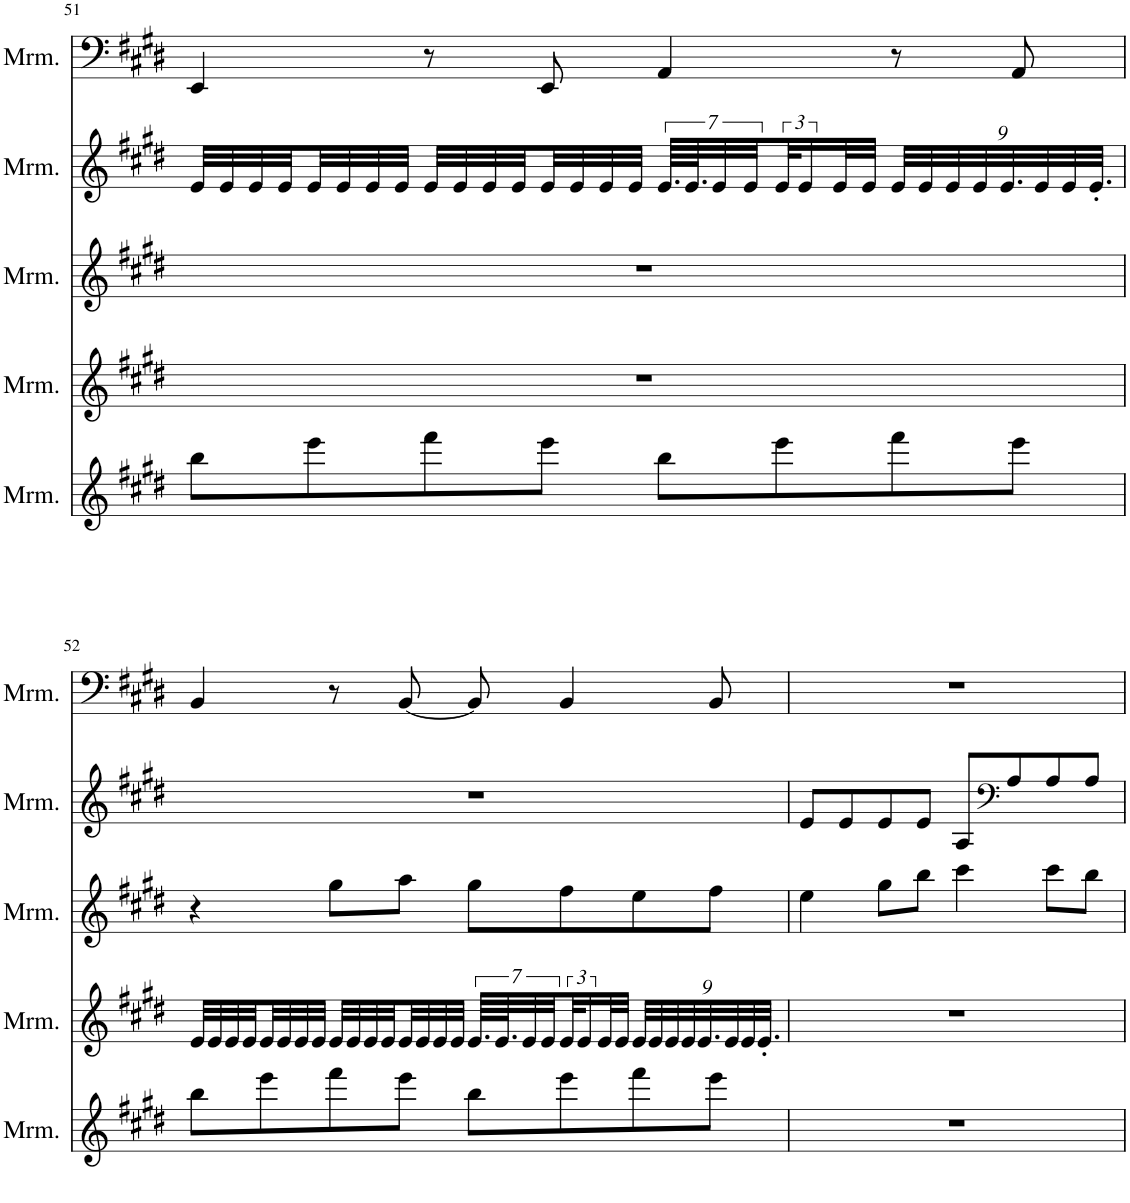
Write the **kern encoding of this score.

**kern	**kern	**kern	**kern	**kern
*part5	*part4	*part3	*part2	*part1
*staff5	*staff4	*staff3	*staff2	*staff1
*I"Marimba (Grand Staff)	*I"Marimba (Grand Staff)	*I"Marimba (Grand Staff)	*I"Marimba (Grand Staff)	*I"Marimba (Grand Staff)
*I'Mrm.	*I'Mrm.	*I'Mrm.	*I'Mrm.	*I'Mrm.
!!LO:PB:g=z
*clefF4	*clefG2	*clefG2	*clefG2	*clefG^2
*k[f#c#g#d#]	*k[f#c#g#d#]	*k[f#c#g#d#]	*k[f#c#g#d#]	*k[f#c#g#d#]
*M4/4	*M4/4	*M4/4	*M4/4	*M4/4
=51	=51	=51	=51	=51
8bb\L	1r	1r	32e/LLL	4EE/
.	.	.	32e/	.
.	.	.	32e/	.
.	.	.	32e/	.
8eee\	.	.	32e/	.
.	.	.	32e/	.
.	.	.	32e/	.
.	.	.	32e/JJJ	.
8fff#\	.	.	32e/LLL	8r
.	.	.	32e/	.
.	.	.	32e/	.
.	.	.	32e/	.
8eee\J	.	.	32e/	8EE/
.	.	.	32e/	.
.	.	.	32e/	.
.	.	.	32e/JJJ	.
8bb\L	.	.	56.e/LLLL	4AA/
.	.	.	56.e/J	.
.	.	.	28e/	.
.	.	.	28e/	.
8eee\	.	.	48e/J	.
.	.	.	24e/	.
.	.	.	32e/L	.
.	.	.	32e/JJJ	.
*	*	*	*Xbrackettup	*
8fff#\	.	.	36e/LLL	8r
.	.	.	36e/	.
.	.	.	36e/	.
.	.	.	36e/	.
.	.	.	36.e/	.
8eee\J	.	.	.	8AA/
.	.	.	36e/	.
.	.	.	36e/	.
.	.	.	36.e'/JJJ	.
!!LO:LB:g=z
=52	=52	=52	=52	=52
8bb\L	32e/LLL	4r	1r	4BB/
.	32e/	.	.	.
.	32e/	.	.	.
.	32e/	.	.	.
8eee\	32e/	.	.	.
.	32e/	.	.	.
.	32e/	.	.	.
.	32e/JJJ	.	.	.
8fff#\	32e/LLL	8gg#\L	.	8r
.	32e/	.	.	.
.	32e/	.	.	.
.	32e/	.	.	.
8eee\J	32e/	8aa\J	.	[8BB/
.	32e/	.	.	.
.	32e/	.	.	.
.	32e/JJJ	.	.	.
8bb\L	56.e/LLLL	8gg#\L	.	8BB/]
.	56.e/J	.	.	.
.	28e/	.	.	.
.	28e/	.	.	.
8eee\	48e/J	8ff#\	.	4BB/
.	24e/	.	.	.
.	32e/L	.	.	.
.	32e/JJJ	.	.	.
*	*Xbrackettup	*	*	*
8fff#\	36e/LLL	8ee\	.	.
.	36e/	.	.	.
.	36e/	.	.	.
.	36e/	.	.	.
.	36.e/	.	.	.
8eee\J	.	8ff#\J	.	8BB/
.	36e/	.	.	.
.	36e/	.	.	.
.	36.e'/JJJ	.	.	.
=53	=53	=53	=53	=53
1r	1r	4ee\	8e/L	1r
.	.	.	8e/	.
.	.	8gg#\L	8e/	.
.	.	8bb\J	8e/J	.
.	.	4ccc#\	8A/L	.
*	*	*	*clefF4	*
.	.	.	8A/	.
.	.	8ccc#\L	8A/	.
.	.	8bb\J	8A/J	.
=	=	=	=	=
*-	*-	*-	*-	*-
